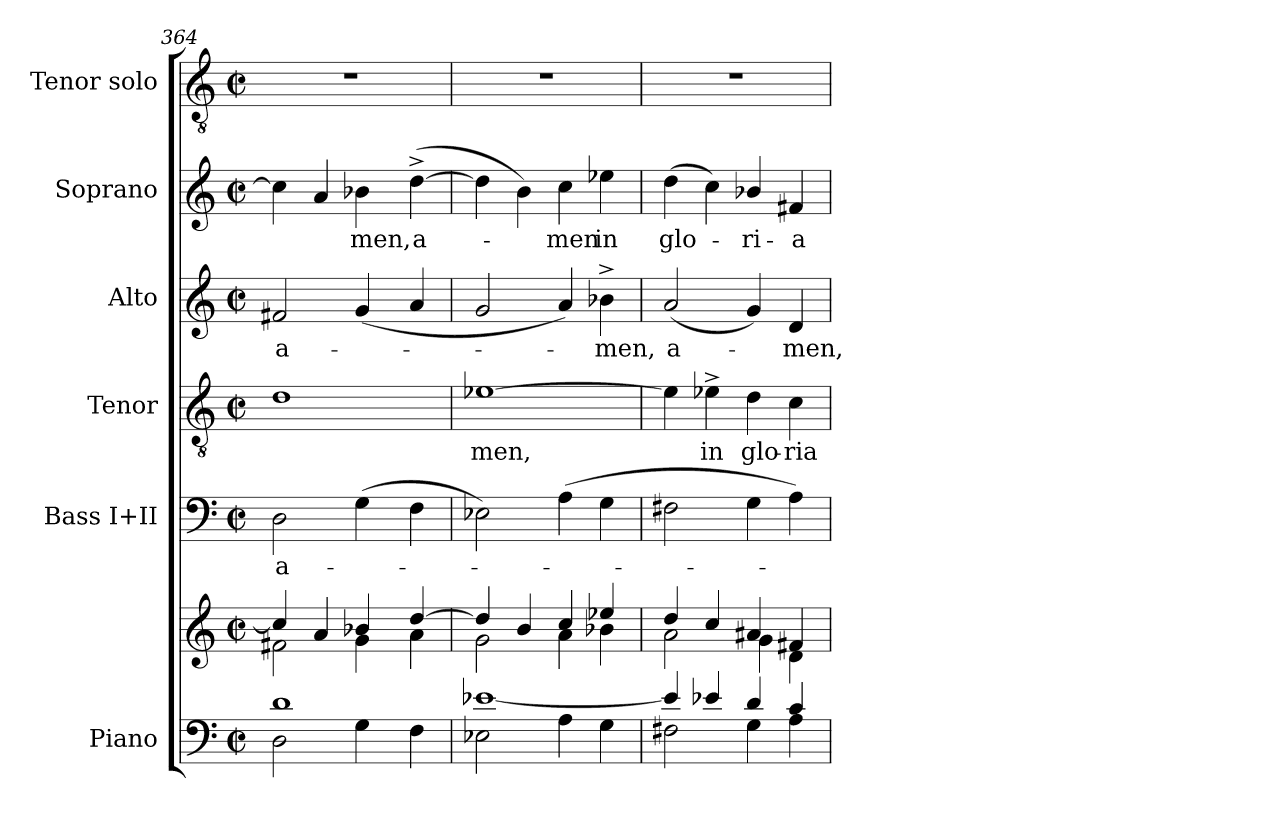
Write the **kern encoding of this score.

**kern	**kern	**kern	**text	**kern	**text	**kern	**text	**kern	**text	**kern
*part6	*part6	*part5	*part5	*part4	*part4	*part3	*part3	*part2	*part2	*part1
*staff7	*staff6	*staff5	*staff5	*staff4	*staff4	*staff3	*staff3	*staff2	*staff2	*staff1
*I"Piano	*	*I"Bass I+II	*	*I"Tenor	*	*I"Alto	*	*I"Soprano	*	*I"Tenor solo
*I'Pno.	*	*I'B.I+II	*	*I'T.	*	*I'A.	*	*I'S.	*	*I'T.s
!!LO:LB:g=z
*clefF4	*clefG2	*clefF4	*	*clefGv2	*	*clefG2	*	*clefG2	*	*clefGv2
*k[]	*k[]	*k[]	*	*k[]	*	*k[]	*	*k[]	*	*k[]
*M2/2	*M2/2	*M2/2	*	*M2/2	*	*M2/2	*	*M2/2	*	*M2/2
*met(c|)	*met(c|)	*met(c|)	*	*met(c|)	*	*met(c|)	*	*met(c|)	*	*met(c|)
=364	=364	=364	=364	=364	=364	=364	=364	=364	=364	=364
*^	*^	*	*	*	*	*	*	*	*	*
2D\	1d	4cc/]	2f#X\	2D\	a-	1d	.	2f#X/	a-	4cc\]	.	1r
.	.	4a/	.	.	.	.	.	.	.	4a/	.	.
4G\	.	4b-X/	4g\	(4G\	.	.	.	(4g/	.	4b-X\	-men,	.
4F\	.	[4dd/	4a\	4F\	.	.	.	4a/	.	([4dd^\	a-	.
=365	=365	=365	=365	=365	=365	=365	=365	=365	=365	=365	=365	=365
2E-X\	[1e-X	4dd/]	2g\	2E-X\)	.	[1e-X	-men,	2g/	.	4dd\]	.	1r
.	.	4b/	.	.	.	.	.	.	.	4b\)	.	.
4A\	.	4cc/	4a\	(4A\	.	.	.	4a/)	.	4cc\	-men	.
4G\	.	4ee-X/	4b-X\	4G\	.	.	.	4b-X^\	-men,	4ee-X\	in	.
=366	=366	=366	=366	=366	=366	=366	=366	=366	=366	=366	=366	=366
2F#X\	4e-/]	4dd/	2a\	2F#X\	.	4e-\]	.	(2a/	a-	(4dd\	glo-	1r
.	4e-X/	4cc/	.	.	.	4e-X^\	in	.	.	4cc\)	.	.
4G\	4d/	4a#X/	4g\	4G\	.	4d\	glo-	4g/)	.	4b-X/	-ri-	.
4A\	4c/	4f#X/	4d\	4A\)	.	4c\	-ria	4d/	-men,	4f#X/	-a	.
*v	*v	*	*	*	*	*	*	*	*	*	*	*
*	*v	*v	*	*	*	*	*	*	*	*	*
=	=	=	=	=	=	=	=	=	=	=
*-	*-	*-	*-	*-	*-	*-	*-	*-	*-	*-
